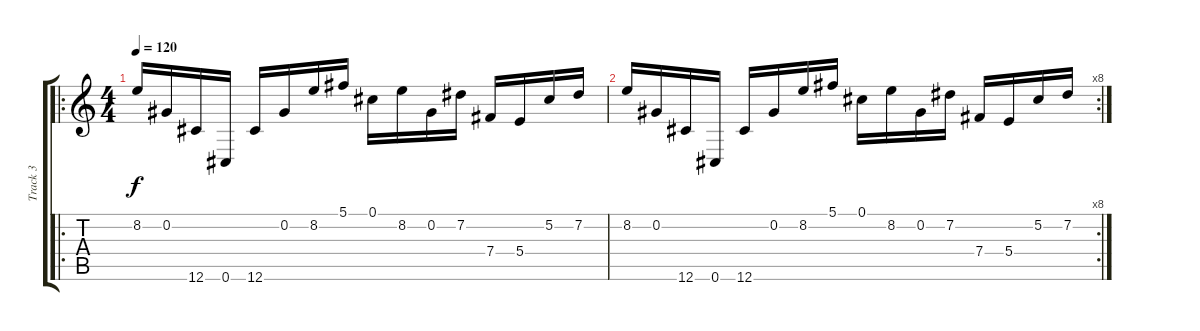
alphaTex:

\track ("Track 3" "Track 3") {instrument distortionguitar}
\staff {score tabs}
\tuning (Db4 Ab3 E3 B2 Gb2 Db2) {hide}
\ro
\ts (4 4)
\tempo 120
\clef g2
\ks c
8.2.16{dy f} 0.2.16 12.6.16 0.6.16 12.6.16 0.2.16 8.2.16 5.1.16 0.1.16 8.2.16 0.2.16 7.2.16 7.4.16 5.4.16 5.2.16 7.2.16 |
\rc 8
8.2.16 0.2.16 12.6.16 0.6.16 12.6.16 0.2.16 8.2.16 5.1.16 0.1.16 8.2.16 0.2.16 7.2.16 7.4.16 5.4.16 5.2.16 7.2.16
